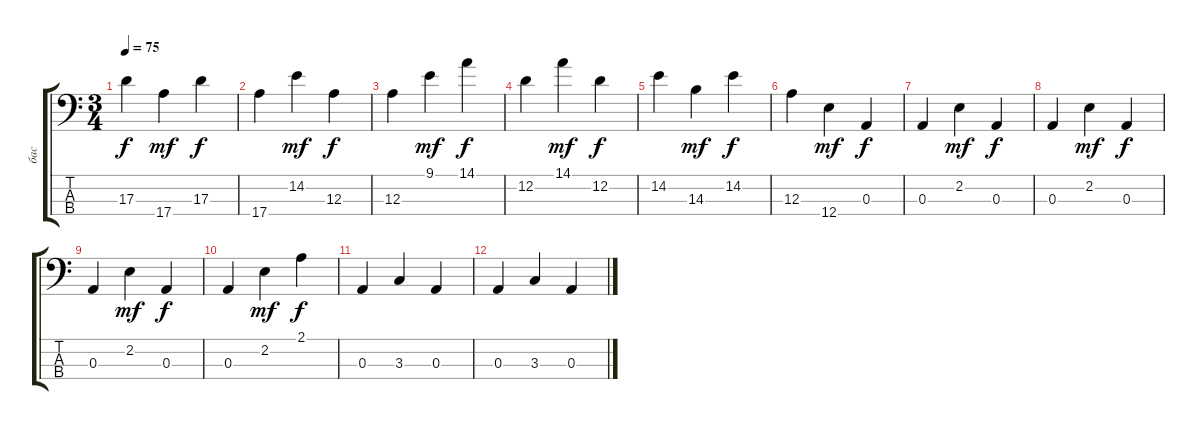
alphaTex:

\track ("бас" "бас") {instrument acousticbass}
\staff {score tabs}
\tuning (G2 D2 A1 E1) {hide}
\ts (3 4)
\tempo 75
\clef f4
\ks c
17.3.4{dy f} 17.4.4{dy mf} 17.3.4{dy f} |
17.4.4 14.2.4{dy mf} 12.3.4{dy f} |
12.3.4 9.1.4{dy mf} 14.1.4{dy f} |
12.2.4 14.1.4{dy mf} 12.2.4{dy f} |
14.2.4 14.3.4{dy mf} 14.2.4{dy f} |
12.3.4 12.4.4{dy mf} 0.3.4{dy f} |
0.3.4 2.2.4{dy mf} 0.3.4{dy f} |
0.3.4 2.2.4{dy mf} 0.3.4{dy f} |
0.3.4 2.2.4{dy mf} 0.3.4{dy f} |
0.3.4 2.2.4{dy mf} 2.1.4{dy f} |
0.3.4 3.3.4 0.3.4 |
0.3.4 3.3.4 0.3.4
